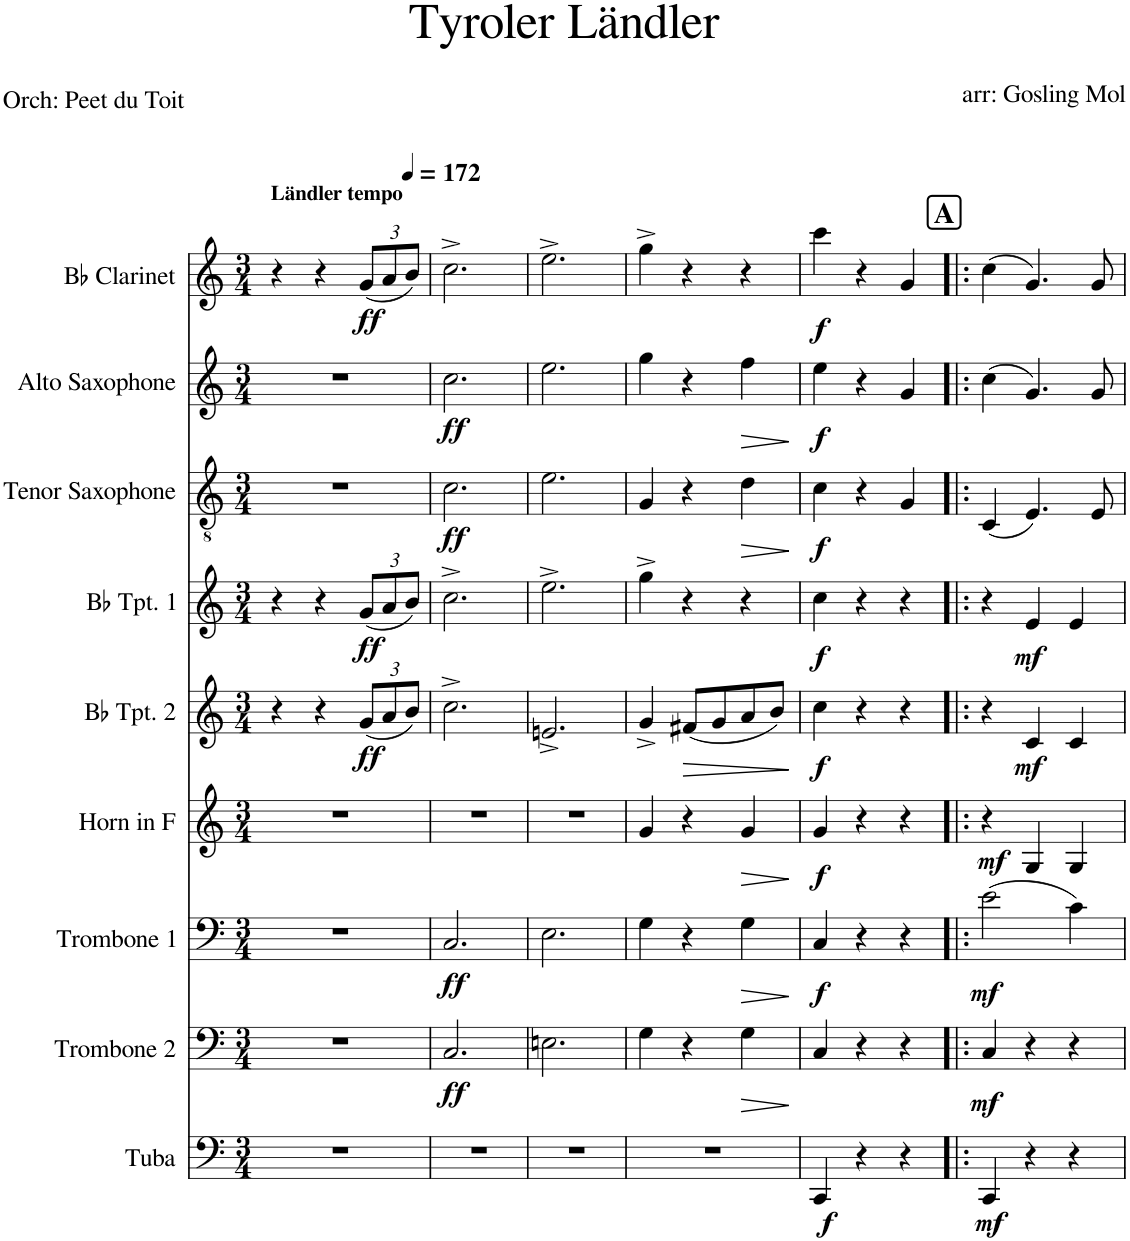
**kern	**dynam	**kern	**dynam	**kern	**dynam	**kern	**dynam	**kern	**dynam	**kern	**dynam	**kern	**dynam	**kern	**dynam	**kern	**dynam
*part9	*part9	*part8	*part8	*part7	*part7	*part6	*part6	*part5	*part5	*part4	*part4	*part3	*part3	*part2	*part2	*part1	*part1
*staff9	*staff9	*staff8	*staff8	*staff7	*staff7	*staff6	*staff6	*staff5	*staff5	*staff4	*staff4	*staff3	*staff3	*staff2	*staff2	*staff1	*staff1
*I"Tuba	*	*I"Trombone 2	*	*I"Trombone 1	*	*I"Horn in F	*	*I"Bb Tpt. 2	*	*I"Bb Tpt. 1	*	*I"Tenor Saxophone	*	*I"Alto Saxophone	*	*I"Bb Clarinet	*
*I'Tba.	*	*I'Tbn. 2	*	*I'Tbn. 1	*	*	*	*I'Bb Tpt. 2	*	*I'Bb Tpt. 1	*	*I'T. Sax.	*	*I'A. Sax.	*	*I'Bb Cl.	*
*clefF4	*	*clefF4	*	*clefF4	*	*clefG2	*	*clefG2	*	*clefG2	*	*clefGv2	*	*clefG2	*	*clefG2	*
*	*	*	*	*	*	*ITrd4c7	*	*ITrd1c2	*	*ITrd1c2	*	*ITrd8c14	*	*ITrd5c9	*	*ITrd1c2	*
*k[]	*	*k[]	*	*k[]	*	*k[]	*	*k[]	*	*k[]	*	*k[]	*	*k[]	*	*k[]	*
*M3/4	*	*M3/4	*	*M3/4	*	*M3/4	*	*M3/4	*	*M3/4	*	*M3/4	*	*M3/4	*	*M3/4	*
*MM172	*	*MM172	*	*MM172	*	*MM172	*	*MM172	*	*MM172	*	*MM172	*	*MM172	*	*MM172	*
=1	=1	=1	=1	=1	=1	=1	=1	=1	=1	=1	=1	=1	=1	=1	=1	=1	=1
!	!	!	!	!	!	!	!	!	!	!	!	!	!	!	!	!LO:TX:a:B:t=Ländler tempo	!
2.r	.	2.r	.	2.r	.	2.r	.	4r	.	4r	.	2.r	.	2.r	.	4r	.
.	.	.	.	.	.	.	.	4r	.	4r	.	.	.	.	.	4r	.
*	*	*	*	*	*	*	*	*Xbrackettup	*	*Xbrackettup	*	*	*	*	*	*Xbrackettup	*
!	!	!	!	!	!	!	!	!	!LO:DY:b	!	!LO:DY:b	!	!	!	!	!	!LO:DY:b
.	.	.	.	.	.	.	.	(12g/L	ff	(12g/L	ff	.	.	.	.	(12g/L	ff
.	.	.	.	.	.	.	.	12a/	.	12a/	.	.	.	.	.	12a/	.
.	.	.	.	.	.	.	.	12b/J)	.	12b/J)	.	.	.	.	.	12b/J)	.
=2	=2	=2	=2	=2	=2	=2	=2	=2	=2	=2	=2	=2	=2	=2	=2	=2	=2
!	!	!	!LO:DY:b	!	!LO:DY:b	!	!	!	!	!	!	!	!LO:DY:b	!	!LO:DY:b	!	!
2.r	.	2.C/	ff	2.C/	ff	2.r	.	2.cc^\	.	2.cc^\	.	2.c\	ff	2.cc\	ff	2.cc^\	.
=3	=3	=3	=3	=3	=3	=3	=3	=3	=3	=3	=3	=3	=3	=3	=3	=3	=3
2.r	.	2.En\	.	2.E\	.	2.r	.	2.en^/	.	2.ee^\	.	2.e\	.	2.ee\	.	2.ee^\	.
=4	=4	=4	=4	=4	=4	=4	=4	=4	=4	=4	=4	=4	=4	=4	=4	=4	=4
2.r	.	4G\	.	4G\	.	4g/	.	4g^/	.	4gg^\	.	4G/	.	4gg\	.	4gg^\	.
!	!	!	!	!	!	!	!	!	!LO:HP:b	!	!	!	!	!	!	!	!
.	.	4r	.	4r	.	4r	.	(8f#X/L	>	4r	.	4r	.	4r	.	4r	.
.	.	.	.	.	.	.	.	8g/	.	.	.	.	.	.	.	.	.
!	!	!	!LO:HP:b	!	!LO:HP:b	!	!LO:HP:b	!	!	!	!	!	!LO:HP:b	!	!LO:HP:b	!	!
.	.	4G\	>	4G\	>	4g/	>	8a/	.	4r	.	4d\	>	4ff\	>	4r	.
.	.	.	.	.	.	.	.	8b/J)	.	.	.	.	.	.	.	.	.
.	.	.	]	.	]	.	]	.	]	.	.	.	]	.	]	.	.
=5	=5	=5	=5	=5	=5	=5	=5	=5	=5	=5	=5	=5	=5	=5	=5	=5	=5
!	!LO:DY:b	!	!	!	!LO:DY:b	!	!LO:DY:b	!	!LO:DY:b	!	!LO:DY:b	!	!LO:DY:b	!	!LO:DY:b	!	!LO:DY:b
4CC/	f	4C/	.	4C/	f	4g/	f	4cc\	f	4cc\	f	4c\	f	4ee\	f	4ccc\	f
4r	.	4r	.	4r	.	4r	.	4r	.	4r	.	4r	.	4r	.	4r	.
4r	.	4r	.	4r	.	4r	.	4r	.	4r	.	4G/	.	4g/	.	4g/	.
!!LO:REH:place=s1:a:B:cj:fs=14:t=A
=6!|:	=6!|:	=6!|:	=6!|:	=6!|:	=6!|:	=6!|:	=6!|:	=6!|:	=6!|:	=6!|:	=6!|:	=6!|:	=6!|:	=6!|:	=6!|:	=6!|:	=6!|:
!	!LO:DY:b	!	!LO:DY:b	!	!LO:DY:b	!	!LO:DY:b	!	!	!	!	!	!	!	!	!	!
4CC/	mf	4C/	mf	(2e\	mf	4r	mf	4r	.	4r	.	(4C/	.	(4cc\	.	(4cc\	.
!	!	!	!	!	!	!	!	!	!LO:DY:b	!	!LO:DY:b	!	!	!	!	!	!
4r	.	4r	.	.	.	4G/	.	4c/	mf	4e/	mf	4.E/)	.	4.g/)	.	4.g/)	.
4r	.	4r	.	4c\)	.	4G/	.	4c/	.	4e/	.	.	.	.	.	.	.
.	.	.	.	.	.	.	.	.	.	.	.	8E/	.	8g/	.	8g/	.
=	=	=	=	=	=	=	=	=	=	=	=	=	=	=	=	=	=
*-	*-	*-	*-	*-	*-	*-	*-	*-	*-	*-	*-	*-	*-	*-	*-	*-	*-
